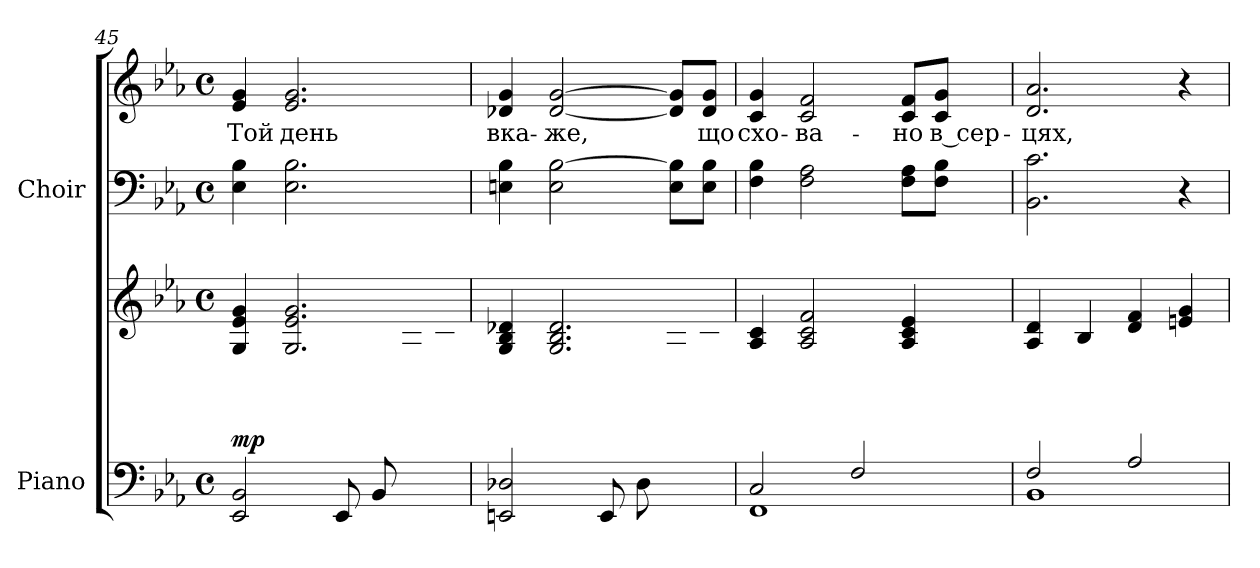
**kern	**kern	**dynam	**kern	**kern	**text	**dynam
*part2	*part2	*part2	*part1	*part1	*part1	*part1
*staff4	*staff3	*staff3/4	*staff2	*staff1	*staff1	*staff1/2
*I"Piano	*	*	*I"Choir	*	*	*
*I'Pno.	*	*	*I'Choir	*	*	*
!!LO:PB:g=z
*clefF4	*clefG2	*	*clefF4	*clefG2	*	*
*k[b-e-a-]	*k[b-e-a-]	*	*k[b-e-a-]	*k[b-e-a-]	*	*
*E-:	*E-:	*	*E-:	*E-:	*	*
*M4/4	*M4/4	*	*M4/4	*M4/4	*	*
*met(c)	*met(c)	*	*met(c)	*met(c)	*	*
=45	=45	=45	=45	=45	=45	=45
*	*^	*	*	*	*	*
!	!	!	!	!	!	!LO:LY:b:color=#000000	!
2EE-i/ 2BB-i	4Gi/ 4e-i 4gi	2.ryy	mp	4E-i\ 4B-i	4e-i/ 4gi	Той	mp mp
!	!	!	!	!	!	!LO:LY:b:color=#000000	!
.	2.Gi/ 2.e-i 2.gi	.	.	2.E-i\ 2.B-i	2.e-i/ 2.gi	день	.
8EE-i/L	.	.	.	.	.	.	.
8BB-i/	.	.	.	.	.	.	.
4ryy	.	8Gi\	.	.	.	.	.
.	.	8B-i\J	.	.	.	.	.
=46	=46	=46	=46	=46	=46	=46	=46
!	!	!	!	!	!	!LO:LY:b:color=#000000	!
2EEni/ 2D-Xi	4Gi/ 4B-i 4d-Xi	2.ryy	.	4Eni\ 4B-i	4d-Xi/ 4gi	вка-	.
!	!	!	!	!	!	!LO:LY:b:color=#000000	!
.	2.Gi/ 2.B-i 2.d-i	.	.	2Ei\ [>2B-i	[<2d-i/ [>2gi	-же,	.
8EEi/L	.	.	.	.	.	.	.
8D-i\	.	.	.	.	.	.	.
4ryy	.	8Gi\	.	8Ei\ 8B-i]L	8d-i/] 8gi]L	.	.
!	!	!	!	!	!	!LO:LY:b:color=#000000	!
.	.	8B-i\J	.	8Ei\ 8B-iJ	8d-i/ 8giJ	що	.
*	*v	*v	*	*	*	*	*
=47	=47	=47	=47	=47	=47	=47
*^	*	*	*	*	*	*
*	*	*^	*	*	*	*	*
!	!	!	!	!	!	!	!LO:LY:b:color=#000000	!
*	*	*v	*v	*	*	*	*	*
2Ci/	1FFi	4A-i/ 4ci	.	4Fi\ 4B-i	4ci/ 4gi	схо-	.
!	!	!	!	!	!	!LO:LY:b:color=#000000	!
.	.	2A-i/ 2ci 2fi	.	2Fi\ 2A-i	2ci/ 2fi	-ва-	.
2Fi/	.	.	.	.	.	.	.
!	!	!	!	!	!	!LO:LY:b:color=#000000	!
.	.	4A-i/ 4ci 4e-i	.	8Fi\ 8A-iL	8ci/ 8fiL	-но	.
!	!	!	!	!	!	!LO:LY:b:color=#000000	!
.	.	.	.	8Fi\ 8B-iJ	8ci/ 8giJ	в сер-	.
=48	=48	=48	=48	=48	=48	=48	=48
!	!	!	!	!	!	!LO:LY:b:color=#000000	!
2Fi/	1BB-i	4A-i/ 4di	.	2.BB-i\ 2.ci	2.di/ 2.a-i	-цях,	.
.	.	4B-i/	.	.	.	.	.
2A-i/	.	4di/ 4fi	.	.	.	.	.
.	.	4eni/ 4gi	.	4r	4r	.	.
*v	*v	*	*	*	*	*	*
=	=	=	=	=	=	=
*-	*-	*-	*-	*-	*-	*-
